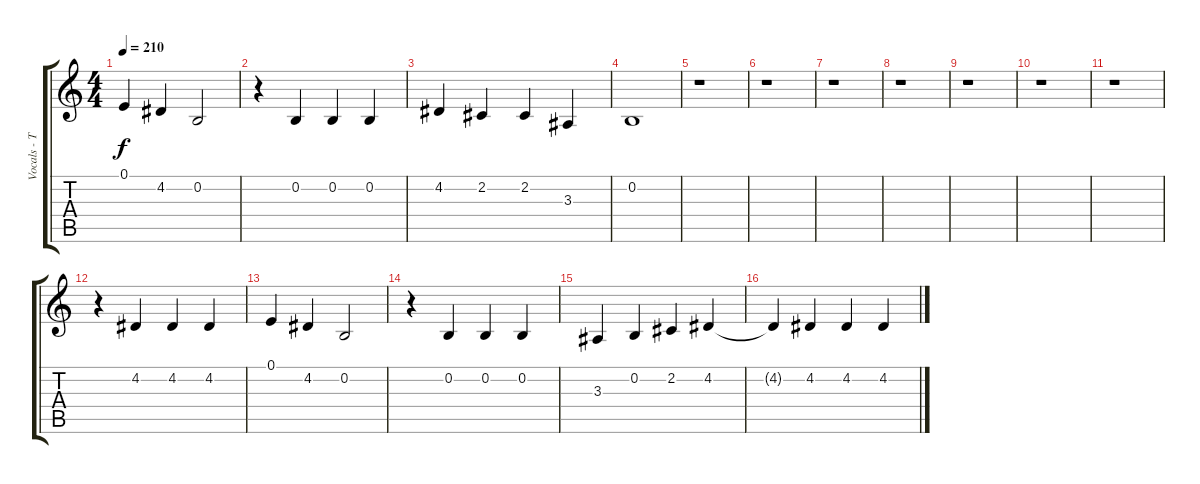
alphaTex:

\track ("Vocals - Tom" "Vocals - T") {instrument sopranosax}
\staff {score tabs}
\tuning (E4 B3 G3 D3 A2 E2) {hide}
\ts (4 4)
\tempo 210
\clef g2
\ks c
0.1.4{dy f} 4.2.4 0.2.2 |
r.4 0.2.4 0.2.4 0.2.4 |
4.2.4 2.2.4 2.2.4 3.3.4 |
0.2.1 |
r.1 |
r.1 |
r.1 |
r.1 |
r.1 |
r.1 |
r.1 |
r.4 4.2.4 4.2.4 4.2.4 |
0.1.4 4.2.4 0.2.2 |
r.4 0.2.4 0.2.4 0.2.4 |
3.3.4 0.2.4 2.2.4 4.2.4 |
4.2{t}.4 4.2.4 4.2.4 4.2.4
